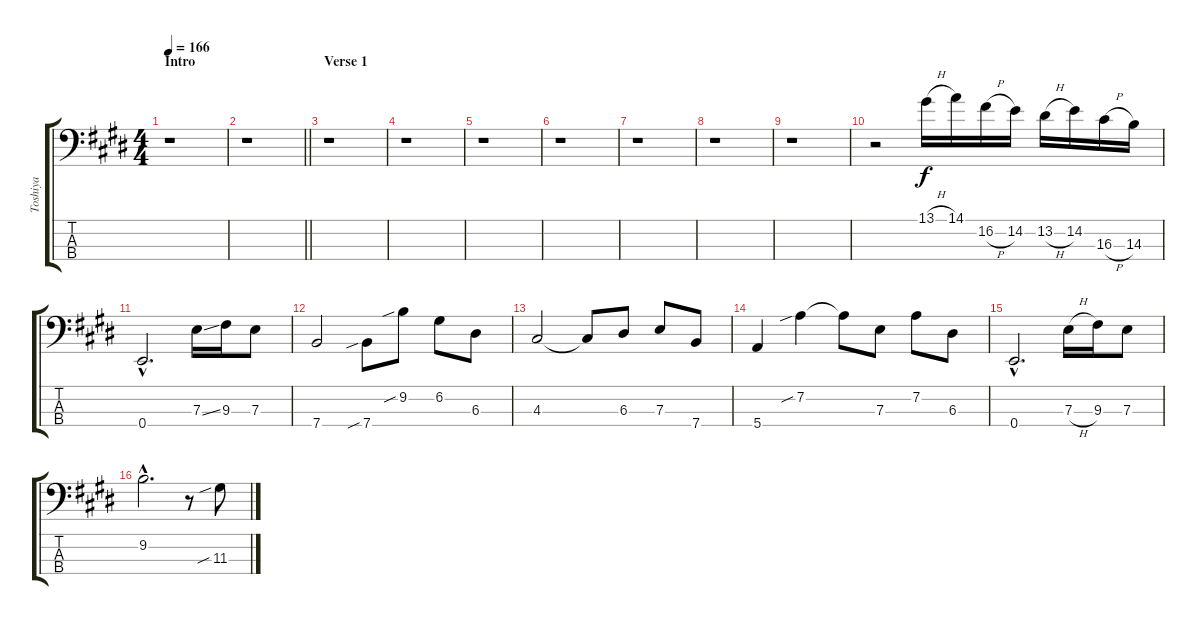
\track ("Toshiya" "Toshiya") {instrument electricbasspick}
\staff {score tabs}
\tuning (G2 D2 A1 E1) {hide}
\ts (4 4)
\section ("" "Intro")
\tempo 166
\tempo 83
\tempo 166
\clef f4
\ks e
r.1{dy f instrument electricbasspick} |
\barLineRight lightlight
r.1 |
\section ("" "Verse 1")
r.1 |
r.1 |
r.1 |
r.1 |
r.1 |
r.1 |
r.1 |
r.2{instrument synthbass2} 13.1{h}.16 14.1.16 16.2{h}.16 14.2.16 13.2{h}.16 14.2.16 16.3{h}.16 14.3.16 |
0.4{hac}.2{d} 7.3{ss}.16{instrument electricbasspick} 9.3.16 7.3.8 |
7.4.2 7.4{sib}.8 9.2{sib}.8 6.2.8 6.3.8 |
4.3.2 4.3{t}.8 6.3.8 7.3.8 7.4.8 |
5.4.4 7.2{sib}.4 7.2{t}.8 7.3.8 7.2.8 6.3.8 |
0.4{hac}.2{d} 7.3{h}.16 9.3.16 7.3.8 |
9.2{hac}.2{d} r.8 11.3{sib}.8
